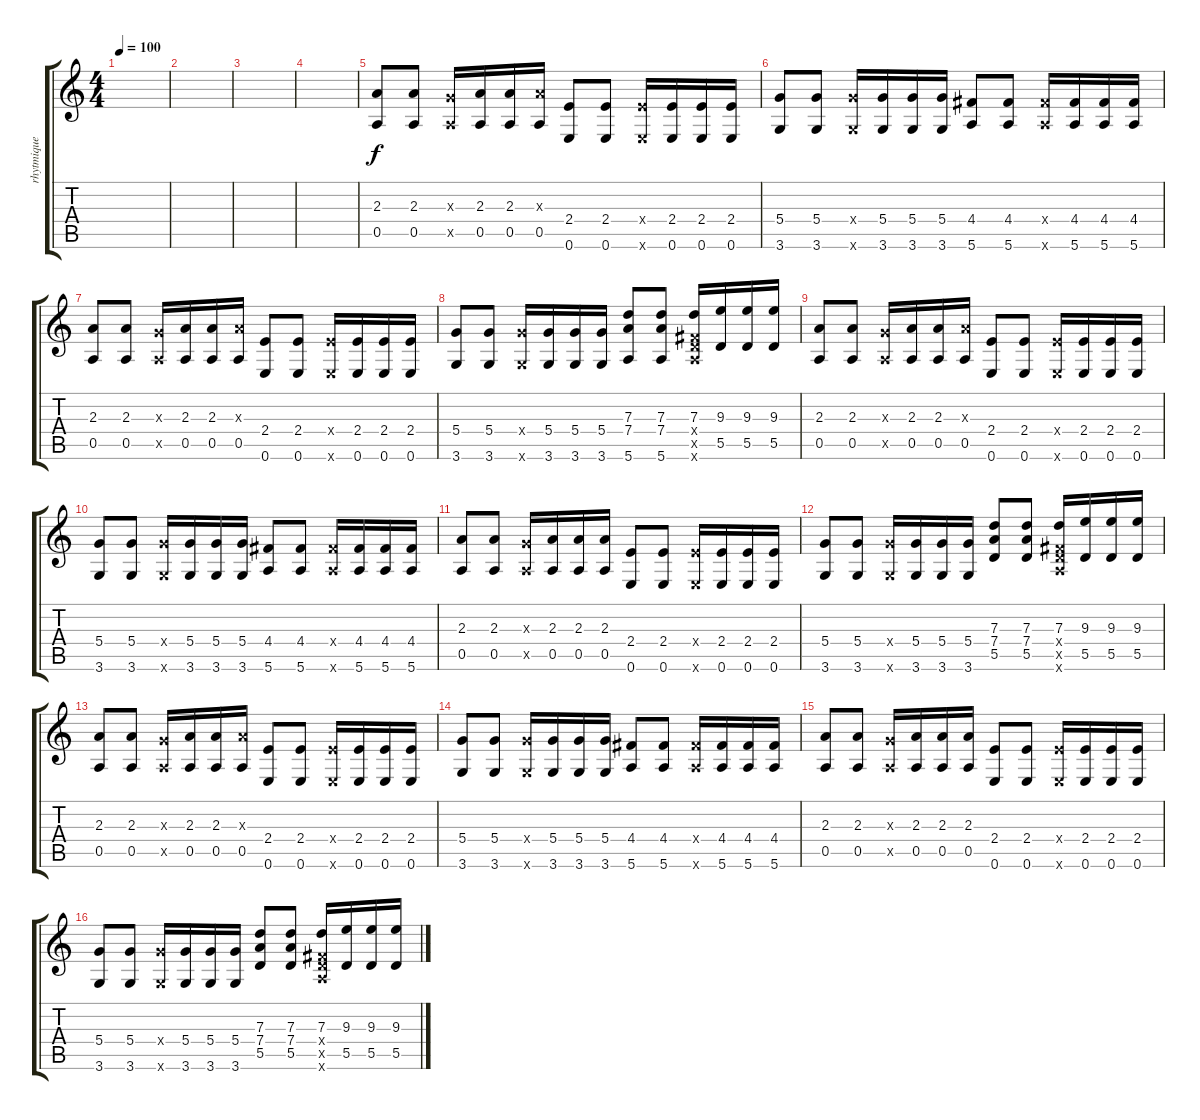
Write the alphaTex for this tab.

\track ("rhytmique 2" "rhytmique ") {instrument distortionguitar}
\staff {score tabs}
\tuning (E4 B3 G3 D3 A2 E2) {hide}
\ts (4 4)
\tempo 100
\clef g2
\ks c
|
|
|
|
(2.3 0.5).8{instrument overdrivenguitar} (2.3 0.5).8 (0.3{x} 0.5{x}).16 (2.3 0.5).16 (2.3 0.5).16 (2.3{x} 0.5).16 (2.4 0.6).8 (2.4 0.6).8 (2.4{x} 0.6{x}).16 (2.4 0.6).16 (2.4 0.6).16 (2.4 0.6).16 |
(5.4 3.6).8 (5.4 3.6).8 (5.4{x} 3.6{x}).16 (5.4 3.6).16 (5.4 3.6).16 (5.4 3.6).16 (4.4 5.6).8 (4.4 5.6).8 (4.4{x} 5.6{x}).16 (4.4 5.6).16 (4.4 5.6).16 (4.4 5.6).16 |
(2.3 0.5).8{volume 12 instrument overdrivenguitar} (2.3 0.5).8 (0.3{x} 0.5{x}).16 (2.3 0.5).16 (2.3 0.5).16 (2.3{x} 0.5).16 (2.4 0.6).8 (2.4 0.6).8 (2.4{x} 0.6{x}).16 (2.4 0.6).16 (2.4 0.6).16 (2.4 0.6).16 |
(5.4 3.6).8 (5.4 3.6).8 (5.4{x} 3.6{x}).16 (5.4 3.6).16 (5.4 3.6).16 (5.4 3.6).16 (7.3 7.4 5.6).8 (7.3 7.4 5.6).8 (7.3 4.4{x} 5.5{x} 5.6{x}).16 (9.3 5.5).16 (9.3 5.5).16 (9.3 5.5).16 |
(2.3 0.5).8{instrument overdrivenguitar} (2.3 0.5).8 (0.3{x} 0.5{x}).16 (2.3 0.5).16 (2.3 0.5).16 (2.3{x} 0.5).16 (2.4 0.6).8 (2.4 0.6).8 (2.4{x} 0.6{x}).16 (2.4 0.6).16 (2.4 0.6).16 (2.4 0.6).16 |
(5.4 3.6).8 (5.4 3.6).8 (5.4{x} 3.6{x}).16 (5.4 3.6).16 (5.4 3.6).16 (5.4 3.6).16 (4.4 5.6).8 (4.4 5.6).8 (4.4{x} 5.6{x}).16 (4.4 5.6).16 (4.4 5.6).16 (4.4 5.6).16 |
(2.3 0.5).8 (2.3 0.5).8 (0.3{x} 0.5{x}).16 (2.3 0.5).16 (2.3 0.5).16 (2.3 0.5).16 (2.4 0.6).8 (2.4 0.6).8 (2.4{x} 0.6{x}).16 (2.4 0.6).16 (2.4 0.6).16 (2.4 0.6).16 |
(5.4 3.6).8 (5.4 3.6).8 (5.4{x} 3.6{x}).16 (5.4 3.6).16 (5.4 3.6).16 (5.4 3.6).16 (7.3 7.4 5.5).8 (7.3 7.4 5.5).8 (7.3 4.4{x} 5.5{x} 5.6{x}).16 (9.3 5.5).16 (9.3 5.5).16 (9.3 5.5).16 |
(2.3 0.5).8{volume 12 instrument overdrivenguitar} (2.3 0.5).8 (0.3{x} 0.5{x}).16 (2.3 0.5).16 (2.3 0.5).16 (2.3{x} 0.5).16 (2.4 0.6).8 (2.4 0.6).8 (2.4{x} 0.6{x}).16 (2.4 0.6).16 (2.4 0.6).16 (2.4 0.6).16 |
(5.4 3.6).8 (5.4 3.6).8 (5.4{x} 3.6{x}).16 (5.4 3.6).16 (5.4 3.6).16 (5.4 3.6).16 (4.4 5.6).8 (4.4 5.6).8 (4.4{x} 5.6{x}).16 (4.4 5.6).16 (4.4 5.6).16 (4.4 5.6).16 |
(2.3 0.5).8{instrument acousticguitarsteel} (2.3 0.5).8 (0.3{x} 0.5{x}).16 (2.3 0.5).16 (2.3 0.5).16 (2.3 0.5).16 (2.4 0.6).8 (2.4 0.6).8 (2.4{x} 0.6{x}).16 (2.4 0.6).16 (2.4 0.6).16 (2.4 0.6).16 |
(5.4 3.6).8{instrument acousticguitarsteel} (5.4 3.6).8 (5.4{x} 3.6{x}).16 (5.4 3.6).16 (5.4 3.6).16 (5.4 3.6).16 (7.3 7.4 5.5).8 (7.3 7.4 5.5).8 (7.3 4.4{x} 5.5{x} 5.6{x}).16 (9.3 5.5).16 (9.3 5.5).16 (9.3 5.5).16
